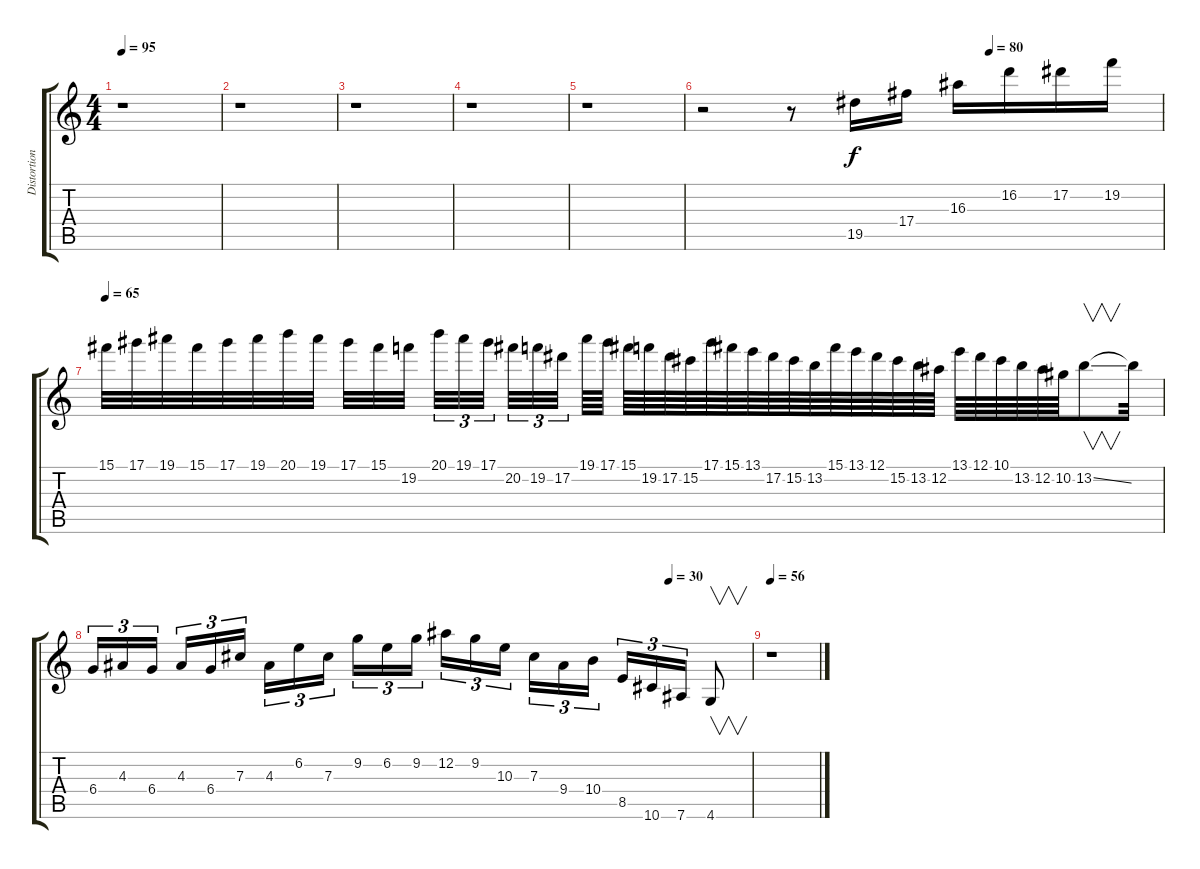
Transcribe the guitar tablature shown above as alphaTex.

\track ("Distortion guitar [Lead]" "Distortion") {instrument distortionguitar}
\staff {score tabs}
\tuning (Eb4 Bb3 Gb3 Db3 Ab2 Eb2) {hide}
\ts (4 4)
\tempo 95
\clef g2
\ks c
r.1{dy f} |
r.1 |
r.1 |
r.1 |
r.1 |
\tempo (80 0.625)
r.2 r.8 19.5.16 17.4.16 16.3.16 16.2.16 17.2.16 19.2.16 |
\tempo 65
15.1.32 17.1.32 19.1.32 15.1.32 17.1.32 19.1.32 20.1.32 19.1.32 17.1.32 15.1.32 19.2.32 20.1.32{tu (3 2)} 19.1.32{tu (3 2)} 17.1.32{tu (3 2)} 20.2.32{tu (3 2)} 19.2.32{tu (3 2)} 17.2.32{tu (3 2)} 19.1.64 17.1.64 15.1.64 19.2.64 17.2.64 15.2.64 17.1.64 15.1.64 13.1.64 17.2.64 15.2.64 13.2.64 15.1.64 13.1.64 12.1.64 15.2.64 13.2.64 12.2.64 13.1.64 12.1.64 10.1.64 13.2.64 12.2.64 10.2.64 13.2{ss}.8{v} 13.2{t}.32 |
\tempo (30 0.875)
6.4.16{tu (3 2)} 4.3.16{tu (3 2)} 6.4.16{tu (3 2)} 4.3.16{tu (3 2)} 6.4.16{tu (3 2)} 7.3.16{tu (3 2)} 4.3.16{tu (3 2)} 6.2.16{tu (3 2)} 7.3.16{tu (3 2)} 9.2.16{tu (3 2)} 6.2.16{tu (3 2)} 9.2.16{tu (3 2)} 12.2.16{tu (3 2)} 9.2.16{tu (3 2)} 10.3.16{tu (3 2)} 7.3.16{tu (3 2)} 9.4.16{tu (3 2)} 10.4.16{tu (3 2)} 8.5.16{tu (3 2)} 10.6.16{tu (3 2)} 7.6.16{tu (3 2)} 4.6.8{v} |
\tempo 56
r.1
